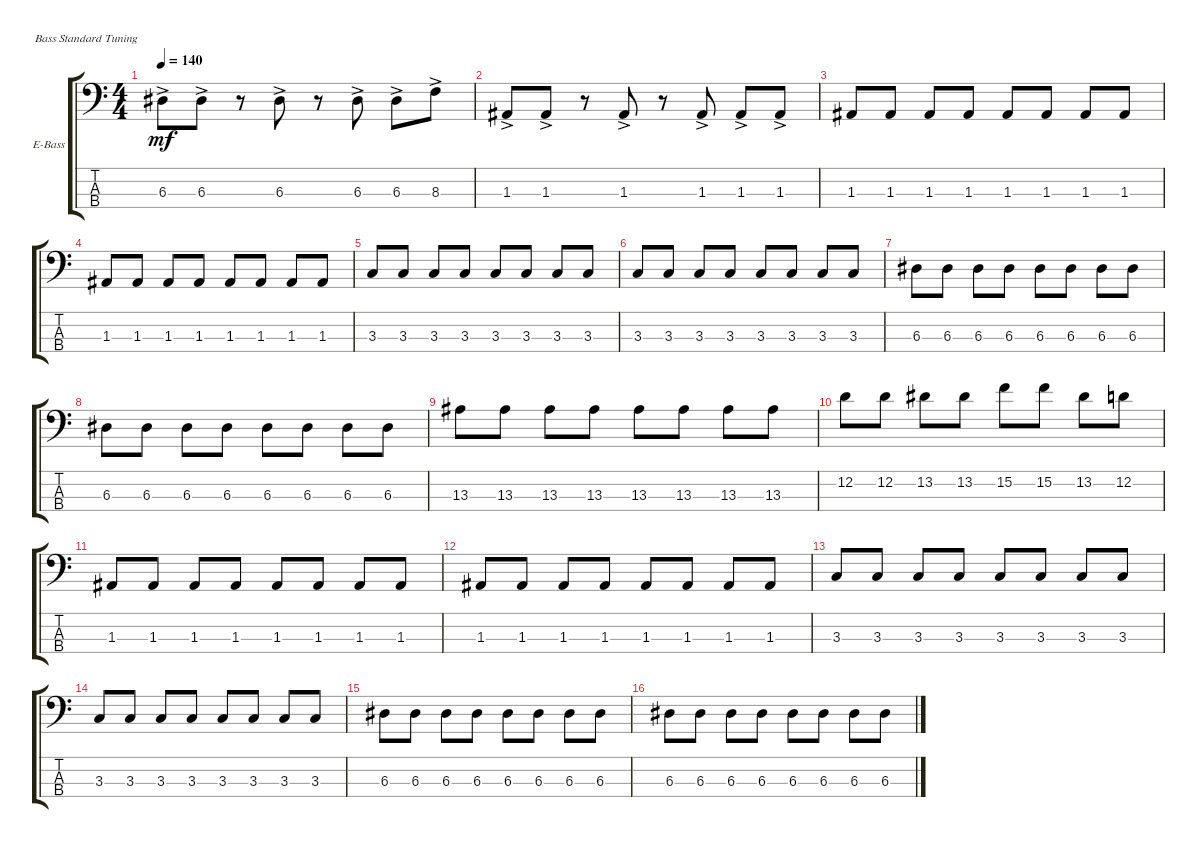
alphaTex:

\defaultSystemsLayout 4
\bracketExtendMode groupsimilarinstruments
\firstSystemTrackNameOrientation horizontal
\otherSystemsTrackNameOrientation horizontal
\track ("Electric Bass" "E-Bass") {instrument electricbassfinger}
\staff {score tabs}
\tuning (G2 D2 A1 E1)
\ts (4 4)
\tempo 140
\clef f4
\scale
0.333333
\ks c
6.3{ac}.8{dy mf} 6.3{ac}.8 r.8 6.3{ac}.8 r.8 6.3{ac}.8 6.3{ac}.8 8.3{ac}.8 |
\scale
0.333333 1.3{ac}.8 1.3{ac}.8 r.8 1.3{ac}.8 r.8 1.3{ac}.8 1.3{ac}.8 1.3{ac}.8 |
\scale
0.333333 1.3.8 1.3.8 1.3.8 1.3.8 1.3.8 1.3.8 1.3.8 1.3.8 |
\scale
0.333333 1.3.8 1.3.8 1.3.8 1.3.8 1.3.8 1.3.8 1.3.8 1.3.8 |
\scale
0.333333 3.3.8 3.3.8 3.3.8 3.3.8 3.3.8 3.3.8 3.3.8 3.3.8 |
\scale
0.333333 3.3.8 3.3.8 3.3.8 3.3.8 3.3.8 3.3.8 3.3.8 3.3.8 |
\scale
0.333333 6.3.8 6.3.8 6.3.8 6.3.8 6.3.8 6.3.8 6.3.8 6.3.8 |
\scale
0.333333 6.3.8 6.3.8 6.3.8 6.3.8 6.3.8 6.3.8 6.3.8 6.3.8 |
\scale
0.333333 13.3.8 13.3.8 13.3.8 13.3.8 13.3.8 13.3.8 13.3.8 13.3.8 |
\scale
0.333333 12.2.8 12.2.8 13.2.8 13.2.8 15.2.8 15.2.8 13.2.8 12.2.8 |
\scale
0.333333 1.3.8 1.3.8 1.3.8 1.3.8 1.3.8 1.3.8 1.3.8 1.3.8 |
\scale
0.333333 1.3.8 1.3.8 1.3.8 1.3.8 1.3.8 1.3.8 1.3.8 1.3.8 |
\scale
0.333333 3.3.8 3.3.8 3.3.8 3.3.8 3.3.8 3.3.8 3.3.8 3.3.8 |
\scale
0.333333 3.3.8 3.3.8 3.3.8 3.3.8 3.3.8 3.3.8 3.3.8 3.3.8 |
\scale
0.333333 6.3.8 6.3.8 6.3.8 6.3.8 6.3.8 6.3.8 6.3.8 6.3.8 |
\scale
0.333333 6.3.8 6.3.8 6.3.8 6.3.8 6.3.8 6.3.8 6.3.8 6.3.8
